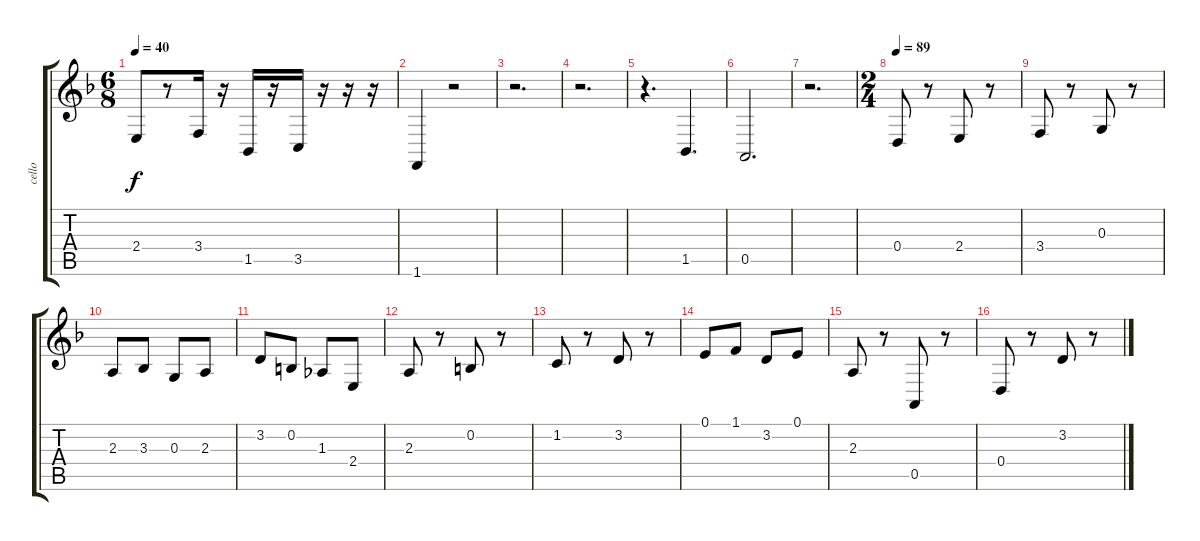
\track ("cello" "cello") {instrument cello}
\staff {score tabs}
\tuning (E4 B3 G3 D3 A2 E2) {hide}
\ts (6 8)
\tempo 40
\clef g2
\ks dminor
2.4.8{dy f} r.8 3.4.16 r.16 1.5.16 r.16 3.5.16 r.16 r.16 r.16 |
1.6.4 r.2 |
r.2{d} |
r.2{d} |
r.4{d} 1.5.4{d} |
0.5.2{d} |
r.2{d} |
\ts (2 4)
\tempo 89
0.4.8 r.8 2.4.8 r.8 |
3.4.8 r.8 0.3.8 r.8 |
2.3.8 3.3.8 0.3.8 2.3.8 |
3.2.8 0.2.8 1.3.8 2.4.8 |
2.3.8 r.8 0.2.8 r.8 |
1.2.8 r.8 3.2.8 r.8 |
0.1.8 1.1.8 3.2.8 0.1.8 |
2.3.8 r.8 0.5.8 r.8 |
0.4.8 r.8 3.2.8 r.8
